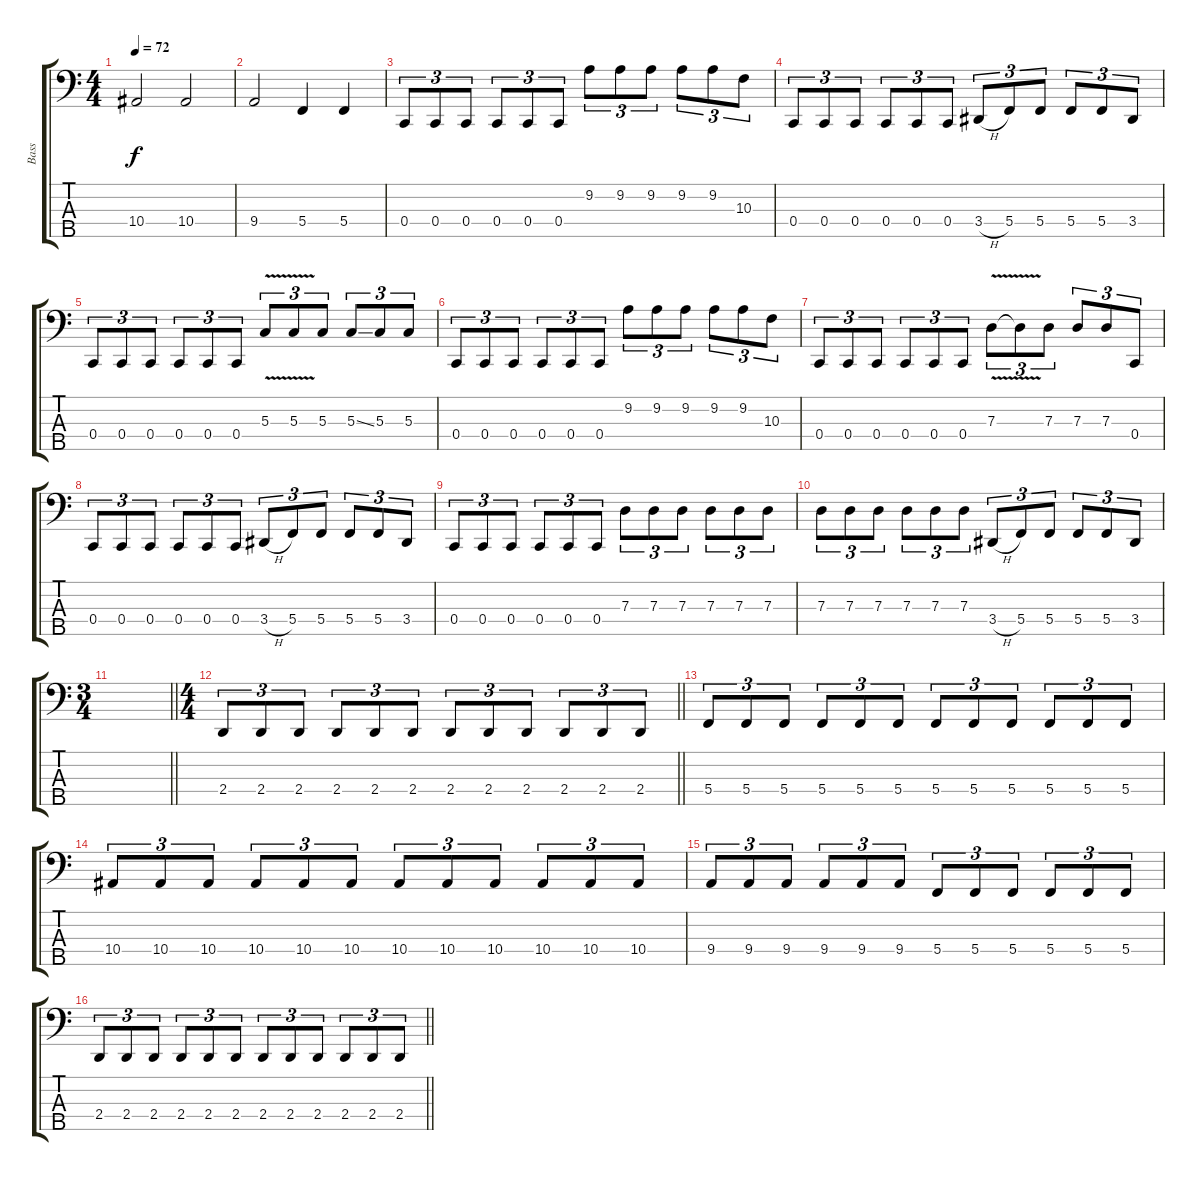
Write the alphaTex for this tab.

\track ("Bass" "Bass") {instrument electricbasspick}
\staff {score tabs}
\tuning (F2 C2 G1 C1 A0) {hide}
\ts (4 4)
\tempo 72
\clef f4
\ks c
10.4.2{dy f} 10.4.2 |
9.4.2 5.4.4 5.4.4 |
0.4.8{tu (3 2)} 0.4.8{tu (3 2)} 0.4.8{tu (3 2)} 0.4.8{tu (3 2)} 0.4.8{tu (3 2)} 0.4.8{tu (3 2)} 9.2.8{tu (3 2)} 9.2.8{tu (3 2)} 9.2.8{tu (3 2)} 9.2.8{tu (3 2)} 9.2.8{tu (3 2)} 10.3.8{tu (3 2)} |
0.4.8{tu (3 2)} 0.4.8{tu (3 2)} 0.4.8{tu (3 2)} 0.4.8{tu (3 2)} 0.4.8{tu (3 2)} 0.4.8{tu (3 2)} 3.4{h}.8{tu (3 2)} 5.4.8{tu (3 2)} 5.4.8{tu (3 2)} 5.4.8{tu (3 2)} 5.4.8{tu (3 2)} 3.4.8{tu (3 2)} |
0.4.8{tu (3 2)} 0.4.8{tu (3 2)} 0.4.8{tu (3 2)} 0.4.8{tu (3 2)} 0.4.8{tu (3 2)} 0.4.8{tu (3 2)} 5.3{v}.8{tu (3 2)} 5.3{v}.8{tu (3 2)} 5.3.8{tu (3 2)} 5.3{ss}.8{tu (3 2)} 5.3.8{tu (3 2)} 5.3.8{tu (3 2)} |
0.4.8{tu (3 2)} 0.4.8{tu (3 2)} 0.4.8{tu (3 2)} 0.4.8{tu (3 2)} 0.4.8{tu (3 2)} 0.4.8{tu (3 2)} 9.2.8{tu (3 2)} 9.2.8{tu (3 2)} 9.2.8{tu (3 2)} 9.2.8{tu (3 2)} 9.2.8{tu (3 2)} 10.3.8{tu (3 2)} |
0.4.8{tu (3 2)} 0.4.8{tu (3 2)} 0.4.8{tu (3 2)} 0.4.8{tu (3 2)} 0.4.8{tu (3 2)} 0.4.8{tu (3 2)} 7.3{v}.8{tu (3 2)} 7.3{v t}.8{tu (3 2)} 7.3.8{tu (3 2)} 7.3.8{tu (3 2)} 7.3.8{tu (3 2)} 0.4.8{tu (3 2)} |
0.4.8{tu (3 2)} 0.4.8{tu (3 2)} 0.4.8{tu (3 2)} 0.4.8{tu (3 2)} 0.4.8{tu (3 2)} 0.4.8{tu (3 2)} 3.4{h}.8{tu (3 2)} 5.4.8{tu (3 2)} 5.4.8{tu (3 2)} 5.4.8{tu (3 2)} 5.4.8{tu (3 2)} 3.4.8{tu (3 2)} |
0.4.8{tu (3 2)} 0.4.8{tu (3 2)} 0.4.8{tu (3 2)} 0.4.8{tu (3 2)} 0.4.8{tu (3 2)} 0.4.8{tu (3 2)} 7.3.8{tu (3 2)} 7.3.8{tu (3 2)} 7.3.8{tu (3 2)} 7.3.8{tu (3 2)} 7.3.8{tu (3 2)} 7.3.8{tu (3 2)} |
7.3.8{tu (3 2)} 7.3.8{tu (3 2)} 7.3.8{tu (3 2)} 7.3.8{tu (3 2)} 7.3.8{tu (3 2)} 7.3.8{tu (3 2)} 3.4{h}.8{tu (3 2)} 5.4.8{tu (3 2)} 5.4.8{tu (3 2)} 5.4.8{tu (3 2)} 5.4.8{tu (3 2)} 3.4.8{tu (3 2)} |
\ts (3 4)
\barLineRight lightlight
|
\ts (4 4)
\barLineRight lightlight
2.4.8{tu (3 2)} 2.4.8{tu (3 2)} 2.4.8{tu (3 2)} 2.4.8{tu (3 2)} 2.4.8{tu (3 2)} 2.4.8{tu (3 2)} 2.4.8{tu (3 2)} 2.4.8{tu (3 2)} 2.4.8{tu (3 2)} 2.4.8{tu (3 2)} 2.4.8{tu (3 2)} 2.4.8{tu (3 2)} |
5.4.8{tu (3 2)} 5.4.8{tu (3 2)} 5.4.8{tu (3 2)} 5.4.8{tu (3 2)} 5.4.8{tu (3 2)} 5.4.8{tu (3 2)} 5.4.8{tu (3 2)} 5.4.8{tu (3 2)} 5.4.8{tu (3 2)} 5.4.8{tu (3 2)} 5.4.8{tu (3 2)} 5.4.8{tu (3 2)} |
10.4.8{tu (3 2)} 10.4.8{tu (3 2)} 10.4.8{tu (3 2)} 10.4.8{tu (3 2)} 10.4.8{tu (3 2)} 10.4.8{tu (3 2)} 10.4.8{tu (3 2)} 10.4.8{tu (3 2)} 10.4.8{tu (3 2)} 10.4.8{tu (3 2)} 10.4.8{tu (3 2)} 10.4.8{tu (3 2)} |
9.4.8{tu (3 2)} 9.4.8{tu (3 2)} 9.4.8{tu (3 2)} 9.4.8{tu (3 2)} 9.4.8{tu (3 2)} 9.4.8{tu (3 2)} 5.4.8{tu (3 2)} 5.4.8{tu (3 2)} 5.4.8{tu (3 2)} 5.4.8{tu (3 2)} 5.4.8{tu (3 2)} 5.4.8{tu (3 2)} |
\barLineRight lightlight
2.4.8{tu (3 2)} 2.4.8{tu (3 2)} 2.4.8{tu (3 2)} 2.4.8{tu (3 2)} 2.4.8{tu (3 2)} 2.4.8{tu (3 2)} 2.4.8{tu (3 2)} 2.4.8{tu (3 2)} 2.4.8{tu (3 2)} 2.4.8{tu (3 2)} 2.4.8{tu (3 2)} 2.4.8{tu (3 2)}
